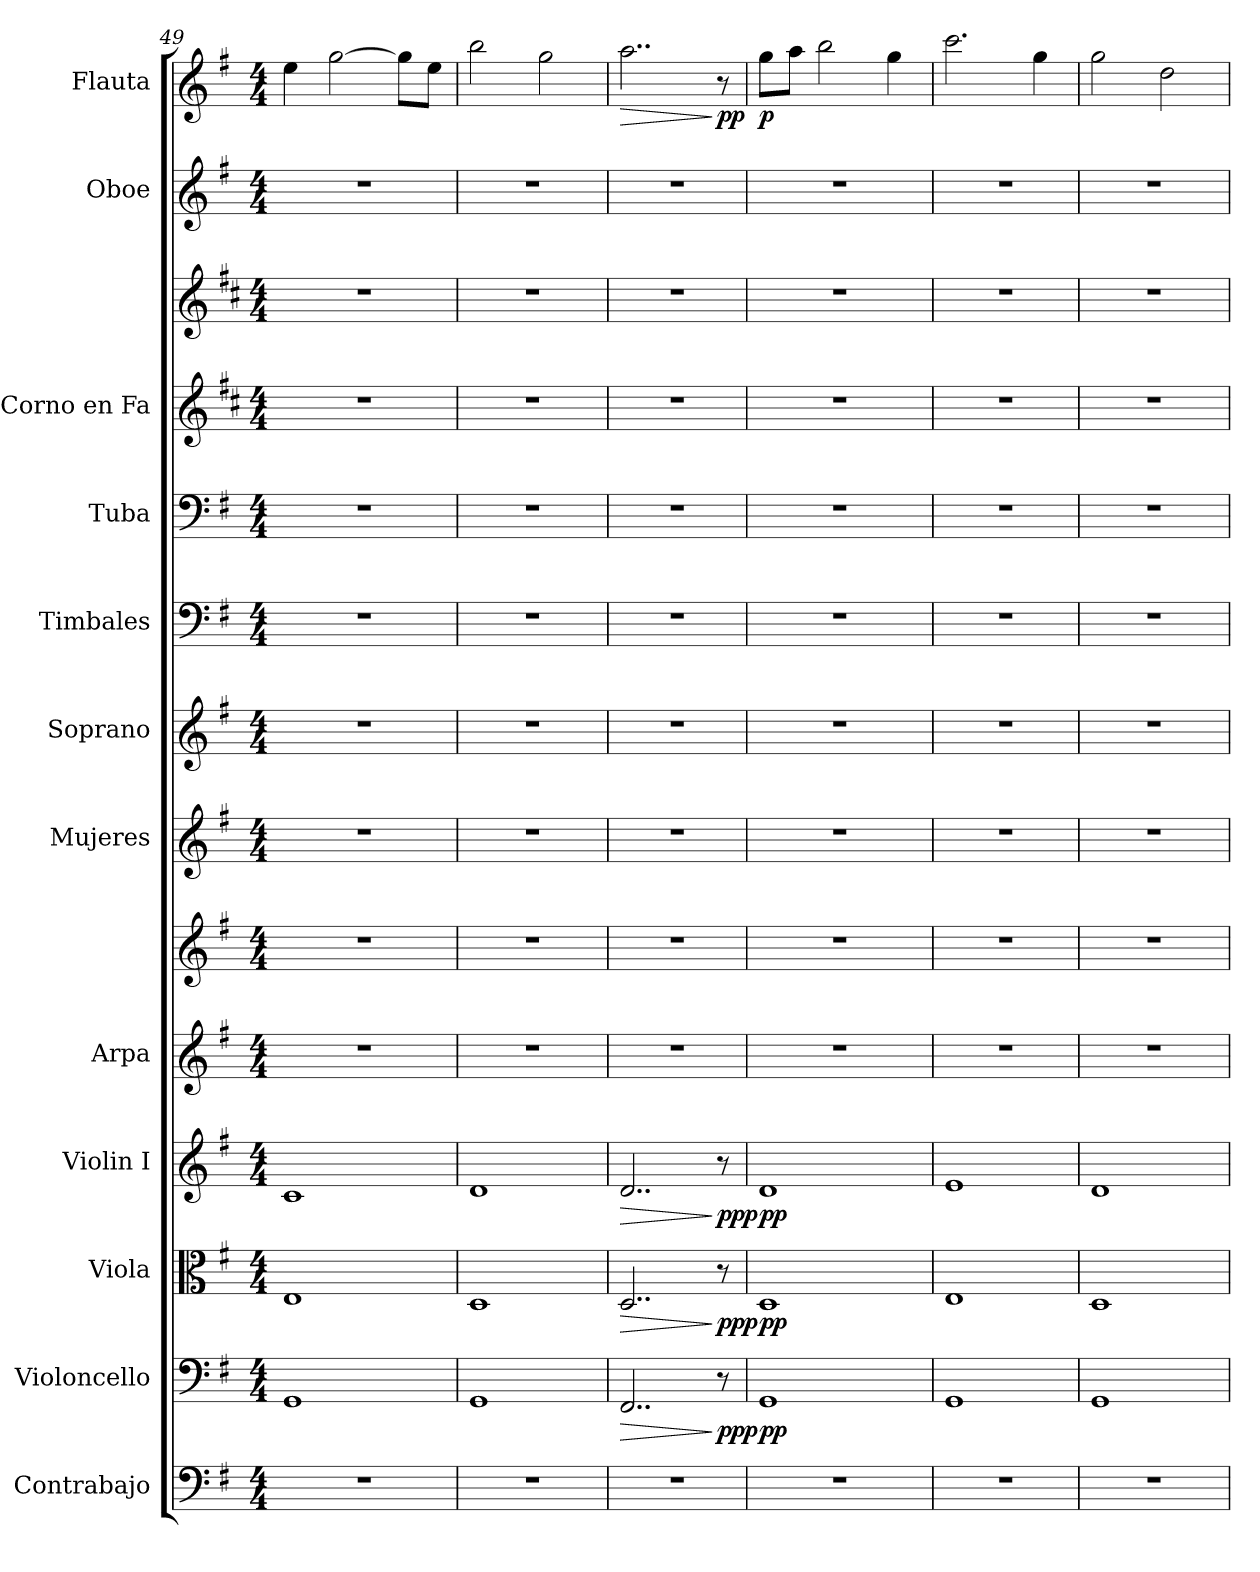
**kern	**kern	**dynam	**kern	**dynam	**kern	**dynam	**kern	**kern	**kern	**kern	**kern	**kern	**kern	**kern	**kern	**kern	**dynam
*part12	*part11	*part11	*part10	*part10	*part9	*part9	*part8	*part8	*part7	*part6	*part5	*part4	*part3	*part3	*part2	*part1	*part1
*staff14	*staff13	*staff13	*staff12	*staff12	*staff11	*staff11	*staff10	*staff9	*staff8	*staff7	*staff6	*staff5	*staff4	*staff3	*staff2	*staff1	*staff1
*I"Contrabajo	*I"Violoncello	*	*I"Viola	*	*I"Violin I	*	*I"Arpa	*	*I"Mujeres	*I"Soprano	*I"Timbales	*I"Tuba	*I"Corno en Fa	*	*I"Oboe	*I"Flauta	*
*I'Cb	*I'Vc	*	*I'Vla	*	*I'Vln	*	*	*	*	*	*	*I'Tba	*	*	*I'Ob	*I'Fl	*
!!LO:PB:g=z
*clefF4	*clefF4	*	*clefC3	*	*clefG2	*	*clefG2	*clefG2	*clefG2	*clefG2	*clefF4	*clefF4	*clefG2	*clefG2	*clefG2	*clefG2	*
*ITrd7c12	*	*	*	*	*	*	*	*	*	*	*	*	*ITrd4c7	*ITrd4c7	*	*	*
*k[f#]	*k[f#]	*	*k[f#]	*	*k[f#]	*	*k[f#]	*k[f#]	*k[f#]	*k[f#]	*k[f#]	*k[f#]	*k[f#]	*k[f#]	*k[f#]	*k[f#]	*
*M4/4	*M4/4	*	*M4/4	*	*M4/4	*	*M4/4	*M4/4	*M4/4	*M4/4	*M4/4	*M4/4	*M4/4	*M4/4	*M4/4	*M4/4	*
=49	=49	=49	=49	=49	=49	=49	=49	=49	=49	=49	=49	=49	=49	=49	=49	=49	=49
1r	1GG	.	1E	.	1c	.	1r	1r	1r	1r	1r	1r	1r	1r	1r	4ee\	.
.	.	.	.	.	.	.	.	.	.	.	.	.	.	.	.	[2gg\	.
.	.	.	.	.	.	.	.	.	.	.	.	.	.	.	.	8gg\L]	.
.	.	.	.	.	.	.	.	.	.	.	.	.	.	.	.	8ee\J	.
=50	=50	=50	=50	=50	=50	=50	=50	=50	=50	=50	=50	=50	=50	=50	=50	=50	=50
1r	1GG	.	1D	.	1d	.	1r	1r	1r	1r	1r	1r	1r	1r	1r	2bb\	.
.	.	.	.	.	.	.	.	.	.	.	.	.	.	.	.	2gg\	.
=51	=51	=51	=51	=51	=51	=51	=51	=51	=51	=51	=51	=51	=51	=51	=51	=51	=51
!	!	!LO:HP:b	!	!LO:HP:b	!	!LO:HP:b	!	!	!	!	!	!	!	!	!	!	!LO:HP:b
1r	2..FF#/	>	2..D/	>	2..d/	>	1r	1r	1r	1r	1r	1r	1r	1r	1r	2..aa\	>
!	!	!LO:DY:n=1:b	!	!LO:DY:n=1:b	!	!LO:DY:n=1:b	!	!	!	!	!	!	!	!	!	!	!LO:DY:n=1:b
.	8r	] ppp	8r	] ppp	8r	] ppp	.	.	.	.	.	.	.	.	.	8r	] pp
=52	=52	=52	=52	=52	=52	=52	=52	=52	=52	=52	=52	=52	=52	=52	=52	=52	=52
!	!	!LO:DY:b	!	!LO:DY:b	!	!LO:DY:b	!	!	!	!	!	!	!	!	!	!	!LO:DY:b
1r	1GG	pp	1D	pp	1d	pp	1r	1r	1r	1r	1r	1r	1r	1r	1r	8gg\L	p
.	.	.	.	.	.	.	.	.	.	.	.	.	.	.	.	8aa\J	.
.	.	.	.	.	.	.	.	.	.	.	.	.	.	.	.	2bb\	.
.	.	.	.	.	.	.	.	.	.	.	.	.	.	.	.	4gg\	.
=53	=53	=53	=53	=53	=53	=53	=53	=53	=53	=53	=53	=53	=53	=53	=53	=53	=53
1r	1GG	.	1E	.	1e	.	1r	1r	1r	1r	1r	1r	1r	1r	1r	2.ccc\	.
.	.	.	.	.	.	.	.	.	.	.	.	.	.	.	.	4gg\	.
=54	=54	=54	=54	=54	=54	=54	=54	=54	=54	=54	=54	=54	=54	=54	=54	=54	=54
1r	1GG	.	1D	.	1d	.	1r	1r	1r	1r	1r	1r	1r	1r	1r	2gg\	.
.	.	.	.	.	.	.	.	.	.	.	.	.	.	.	.	2dd\	.
=	=	=	=	=	=	=	=	=	=	=	=	=	=	=	=	=	=
*-	*-	*-	*-	*-	*-	*-	*-	*-	*-	*-	*-	*-	*-	*-	*-	*-	*-
